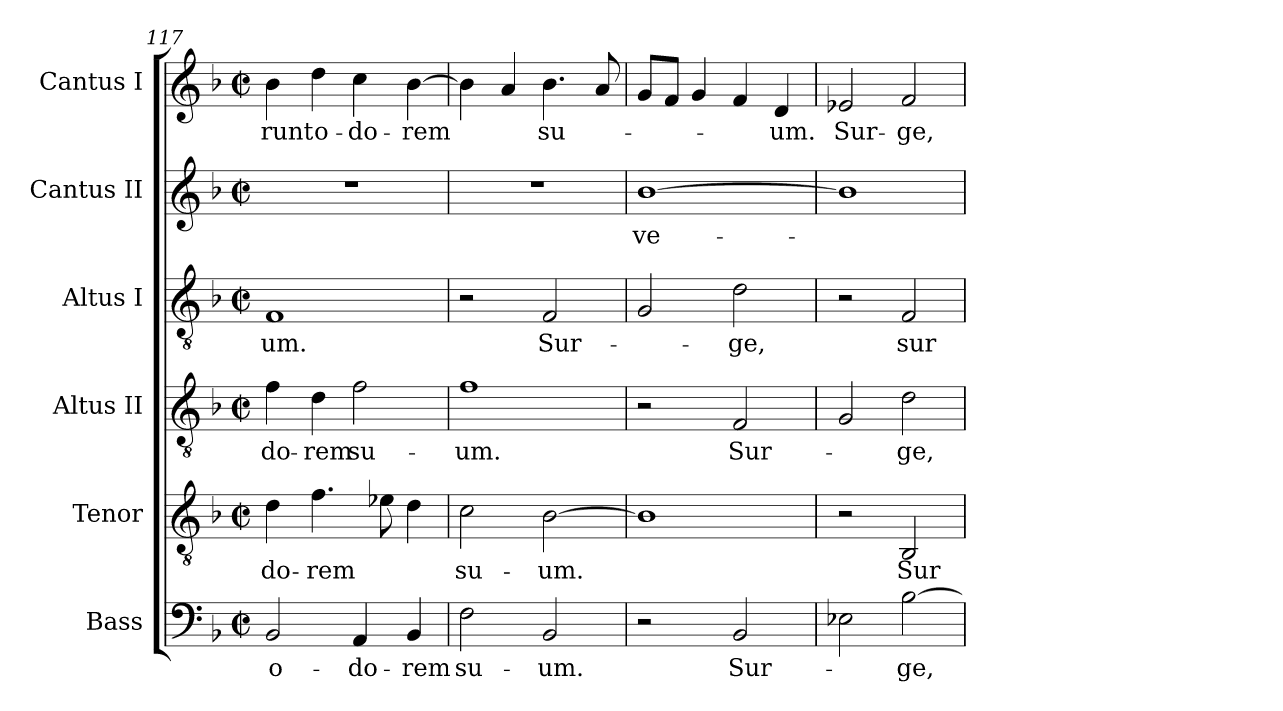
**kern	**text	**kern	**text	**kern	**text	**kern	**text	**kern	**text	**kern	**text
*part6	*part6	*part5	*part5	*part4	*part4	*part3	*part3	*part2	*part2	*part1	*part1
*staff6	*staff6	*staff5	*staff5	*staff4	*staff4	*staff3	*staff3	*staff2	*staff2	*staff1	*staff1
*I"Bass	*	*I"Tenor	*	*I"Altus II	*	*I"Altus I	*	*I"Cantus II	*	*I"Cantus I	*
*I'B.	*	*I'T.	*	*I'A. II	*	*I'A. I	*	*	*	*	*
*clefF4	*	*clefGv2	*	*clefGv2	*	*clefGv2	*	*clefG2	*	*clefG2	*
*	*	*ITrd7c12	*	*	*	*	*	*	*	*	*
*k[b-]	*	*k[b-]	*	*k[b-]	*	*k[b-]	*	*k[b-]	*	*k[b-]	*
*F:	*	*F:	*	*F:	*	*F:	*	*F:	*	*F:	*
*M2/2	*	*M2/2	*	*M2/2	*	*M2/2	*	*M2/2	*	*M2/2	*
*met(c|)	*	*met(c|)	*	*met(c|)	*	*met(c|)	*	*met(c|)	*	*met(c|)	*
=117	=117	=117	=117	=117	=117	=117	=117	=117	=117	=117	=117
!	!LO:LY:b:color=#000000	!	!	!	!	!	!	!	!	!	!
!	!	!	!LO:LY:b:color=#000000	!	!	!	!	!	!	!	!
!	!	!	!	!	!LO:LY:b:color=#000000	!	!	!	!	!	!
!	!	!	!	!	!	!	!LO:LY:b:color=#000000	!	!	!	!
!	!	!	!	!	!	!	!	!	!	!	!LO:LY:b:color=#000000
2BB-i/	o-	4Di\	-do-	4fi\	-do-	1Fi	-um.	1r	.	4b-i\	-runt
!	!	!	!LO:LY:b:color=#000000	!	!	!	!	!	!	!	!
!	!	!	!	!	!LO:LY:b:color=#000000	!	!	!	!	!	!
!	!	!	!	!	!	!	!	!	!	!	!LO:LY:b:color=#000000
.	.	4.Fi\	-rem	4di\	-rem	.	.	.	.	4ddi\	o-
!	!LO:LY:b:color=#000000	!	!	!	!	!	!	!	!	!	!
!	!	!	!	!	!LO:LY:b:color=#000000	!	!	!	!	!	!
!	!	!	!	!	!	!	!	!	!	!	!LO:LY:b:color=#000000
4AAi/	-do-	.	.	2fi\	su-	.	.	.	.	4cci\	-do-
.	.	8E-Xi\	.	.	.	.	.	.	.	.	.
!	!LO:LY:b:color=#000000	!	!	!	!	!	!	!	!	!	!
!	!	!	!	!	!	!	!	!	!	!	!LO:LY:b:color=#000000
4BB-i/	-rem	4Di\	.	.	.	.	.	.	.	[>4b-i\	-rem
=118	=118	=118	=118	=118	=118	=118	=118	=118	=118	=118	=118
!	!LO:LY:b:color=#000000	!	!	!	!	!	!	!	!	!	!
!	!	!	!LO:LY:b:color=#000000	!	!	!	!	!	!	!	!
!	!	!	!	!	!LO:LY:b:color=#000000	!	!	!	!	!	!
2Fi\	su-	2Ci\	su-	1fi	-um.	2r	.	1r	.	4b-i\]	.
.	.	.	.	.	.	.	.	.	.	4ai/	.
!	!LO:LY:b:color=#000000	!	!	!	!	!	!	!	!	!	!
!	!	!	!LO:LY:b:color=#000000	!	!	!	!	!	!	!	!
!	!	!	!	!	!	!	!LO:LY:b:color=#000000	!	!	!	!
!	!	!	!	!	!	!	!	!	!	!	!LO:LY:b:color=#000000
2BB-i/	-um.	[>2BB-i\	-um.	.	.	2Fi/	Sur-	.	.	4.b-i\	su-
.	.	.	.	.	.	.	.	.	.	8ai/	.
!!LO:PB:g=z
=119	=119	=119	=119	=119	=119	=119	=119	=119	=119	=119	=119
!	!	!	!	!	!	!	!	!	!LO:LY:b:color=#000000	!	!
2r	.	1BB-i]	.	2r	.	2Gi/	.	[>1b-i	ve-	8gi/L	.
.	.	.	.	.	.	.	.	.	.	8fi/J	.
.	.	.	.	.	.	.	.	.	.	4gi/	.
!	!LO:LY:b:color=#000000	!	!	!	!	!	!	!	!	!	!
!	!	!	!	!	!LO:LY:b:color=#000000	!	!	!	!	!	!
!	!	!	!	!	!	!	!LO:LY:b:color=#000000	!	!	!	!
2BB-i/	Sur-	.	.	2Fi/	Sur-	2di\	-ge,	.	.	4fi/	.
!	!	!	!	!	!	!	!	!	!	!	!LO:LY:b:color=#000000
.	.	.	.	.	.	.	.	.	.	4di/	-um.
=120	=120	=120	=120	=120	=120	=120	=120	=120	=120	=120	=120
!	!	!	!	!	!	!	!	!	!	!	!LO:LY:b:color=#000000
2E-Xi\	.	2r	.	2Gi/	.	2r	.	1b-i]	.	2e-Xi/	Sur-
!	!LO:LY:b:color=#000000	!	!	!	!	!	!	!	!	!	!
!	!	!	!LO:LY:b:color=#000000	!	!	!	!	!	!	!	!
!	!	!	!	!	!LO:LY:b:color=#000000	!	!	!	!	!	!
!	!	!	!	!	!	!	!LO:LY:b:color=#000000	!	!	!	!
!	!	!	!	!	!	!	!	!	!	!	!LO:LY:b:color=#000000
[>2B-i\	-ge,	2BBB-i/	Sur-	2di\	-ge,	2Fi/	sur-	.	.	2fi/	-ge,
=	=	=	=	=	=	=	=	=	=	=	=
*-	*-	*-	*-	*-	*-	*-	*-	*-	*-	*-	*-
